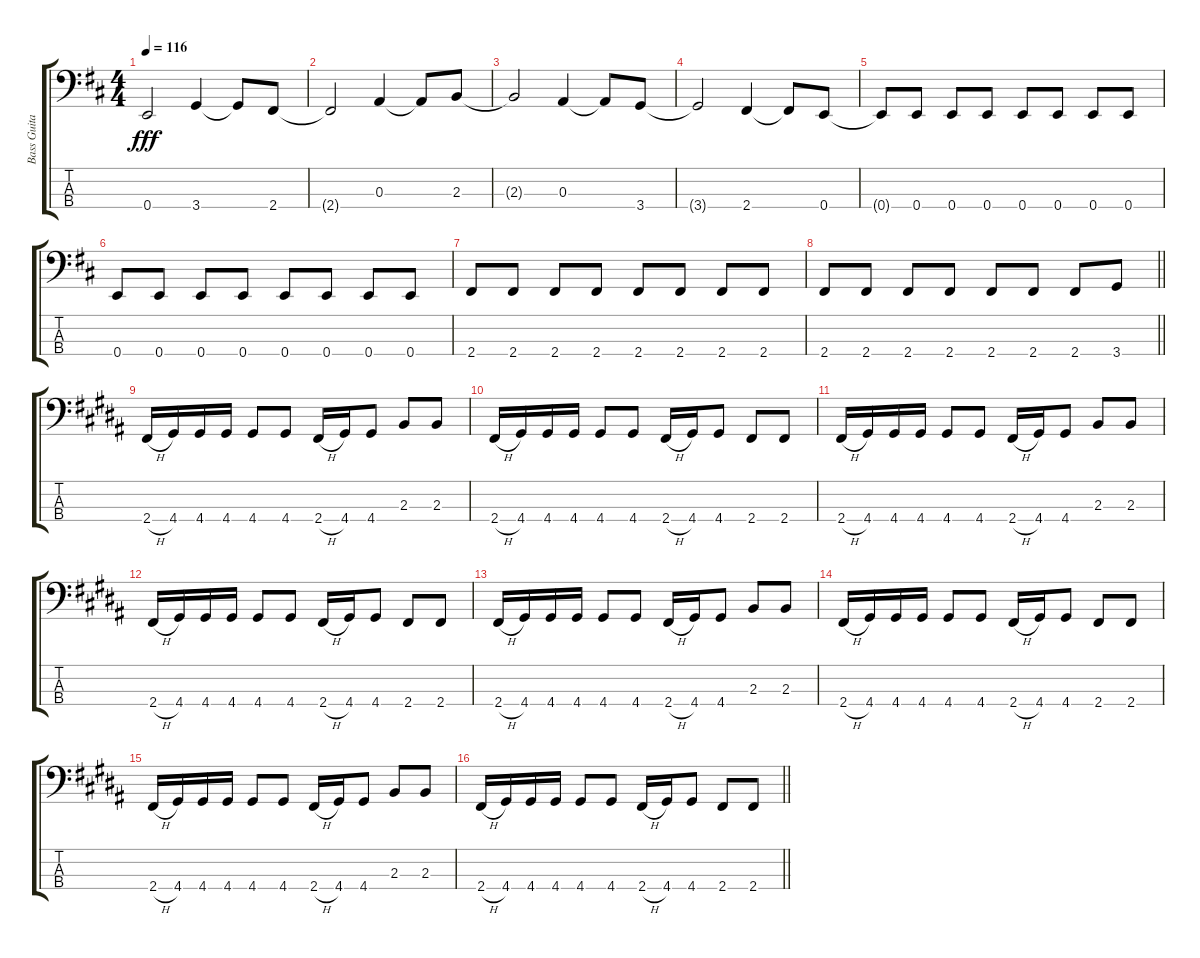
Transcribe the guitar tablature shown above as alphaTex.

\track ("Bass Guitar" "Bass Guita") {instrument electricbassfinger}
\staff {score tabs}
\tuning (G2 D2 A1 E1) {hide}
\ts (4 4)
\tempo 116
\clef f4
\ks d
0.4{t}.2{dy fff} 3.4.4 3.4{t}.8 2.4.8 |
2.4{t}.2 0.3.4 0.3{t}.8 2.3.8 |
2.3{t}.2 0.3.4 0.3{t}.8 3.4.8 |
3.4{t}.2 2.4.4 2.4{t}.8 0.4.8 |
0.4{t}.8 0.4.8 0.4.8 0.4.8 0.4.8 0.4.8 0.4.8 0.4.8 |
0.4.8 0.4.8 0.4.8 0.4.8 0.4.8 0.4.8 0.4.8 0.4.8 |
2.4.8 2.4.8 2.4.8 2.4.8 2.4.8 2.4.8 2.4.8 2.4.8 |
\barLineRight lightlight
2.4.8 2.4.8 2.4.8 2.4.8 2.4.8 2.4.8 2.4.8 3.4.8 |
\ks b
2.4{h}.16 4.4.16 4.4.16 4.4.16 4.4.8 4.4.8 2.4{h}.16 4.4.16 4.4.8 2.3.8 2.3.8 |
\ks g#minor
2.4{h}.16 4.4.16 4.4.16 4.4.16 4.4.8 4.4.8 2.4{h}.16 4.4.16 4.4.8 2.4.8 2.4.8 |
\ks b
2.4{h}.16 4.4.16 4.4.16 4.4.16 4.4.8 4.4.8 2.4{h}.16 4.4.16 4.4.8 2.3.8 2.3.8 |
\ks g#minor
2.4{h}.16 4.4.16 4.4.16 4.4.16 4.4.8 4.4.8 2.4{h}.16 4.4.16 4.4.8 2.4.8 2.4.8 |
\ks b
2.4{h}.16 4.4.16 4.4.16 4.4.16 4.4.8 4.4.8 2.4{h}.16 4.4.16 4.4.8 2.3.8 2.3.8 |
\ks g#minor
2.4{h}.16 4.4.16 4.4.16 4.4.16 4.4.8 4.4.8 2.4{h}.16 4.4.16 4.4.8 2.4.8 2.4.8 |
\ks b
2.4{h}.16 4.4.16 4.4.16 4.4.16 4.4.8 4.4.8 2.4{h}.16 4.4.16 4.4.8 2.3.8 2.3.8 |
\barLineRight lightlight
\ks g#minor
2.4{h}.16 4.4.16 4.4.16 4.4.16 4.4.8 4.4.8 2.4{h}.16 4.4.16 4.4.8 2.4.8 2.4.8
